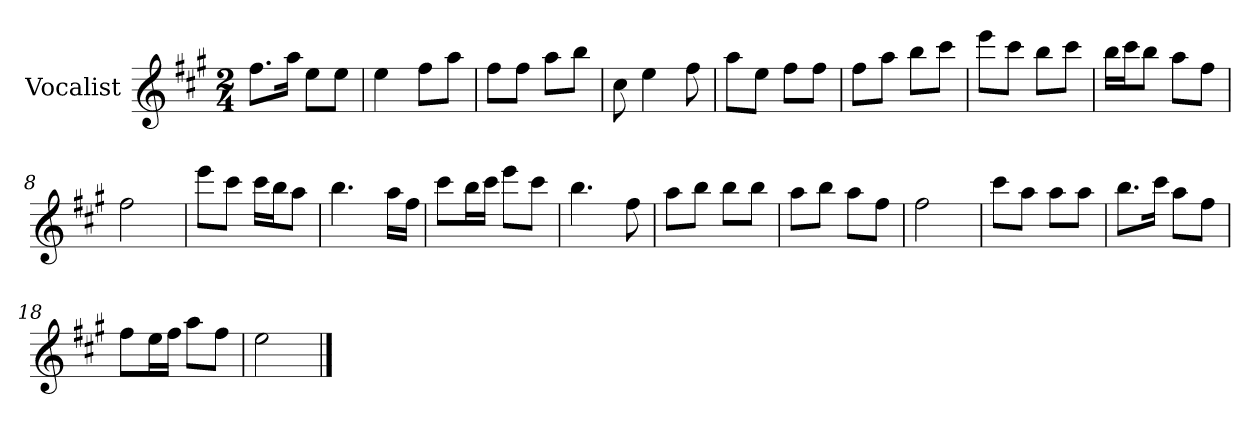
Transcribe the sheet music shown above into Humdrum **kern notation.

**kern
*part1
*staff1
*I"Vocalist
*k[f#c#g#]
*A:
*M2/4
=
8.ff#L
16aaJk
8eeL
8eeJ
=1
4ee
8ff#L
8aaJ
=2
8ff#L
8ff#J
8aaL
8bbJ
=3
8cc#
4ee
8ff#
=4
8aaL
8eeJ
8ff#L
8ff#J
=5
8ff#L
8aaJ
8bbL
8ccc#J
=6
8eeeL
8ccc#J
8bbL
8ccc#J
=7
16bbLL
16ccc#J
8bbJ
8aaL
8ff#J
=8
2ff#
=9
8eeeL
8ccc#J
16ccc#LL
16bbJ
8aaJ
=10
4.bb
16aaLL
16ff#JJ
=11
8ccc#L
16bbL
16ccc#JJ
8eeeL
8ccc#J
=12
4.bb
8ff#
=13
8aaL
8bbJ
8bbL
8bbJ
=14
8aaL
8bbJ
8aaL
8ff#J
=15
2ff#
=16
8ccc#L
8aaJ
8aaL
8aaJ
=17
8.bbL
16ccc#Jk
8aaL
8ff#J
=18
8ff#L
16eeL
16ff#JJ
8aaL
8ff#J
=19
2ee
==
*-
